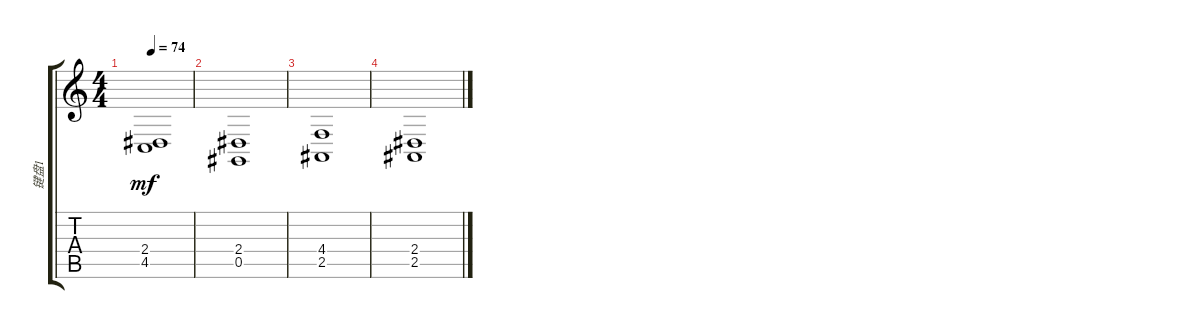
\track ("键盘1" "键盘1") {instrument synthstrings2}
\staff {score tabs}
\tuning (Eb4 Bb3 Gb3 Db3 Ab2 Eb2) {hide}
\ts (4 4)
\tempo 74
\clef g2
\ks c
(2.4 4.5).1{dy mf} |
(2.4 0.5).1 |
(4.4 2.5).1 |
(2.4 2.5).1
